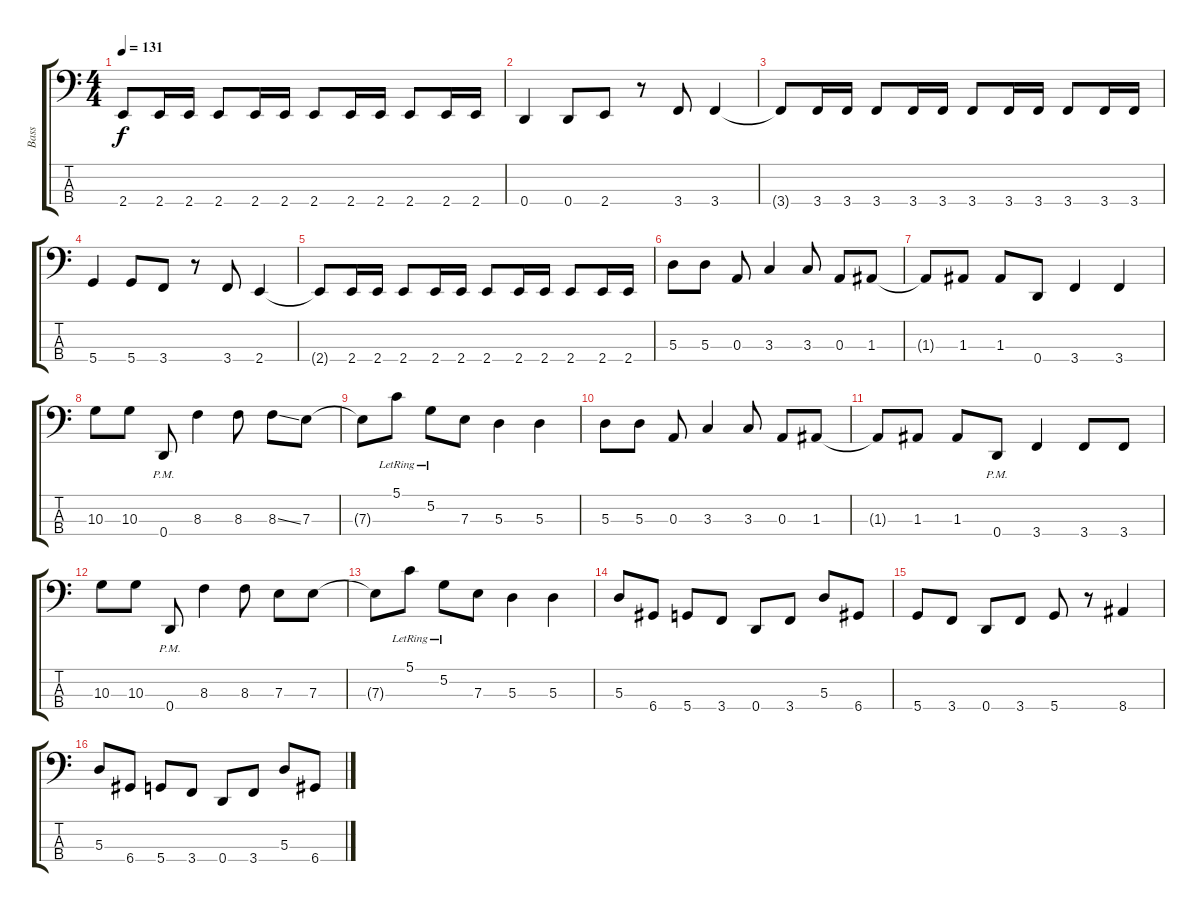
\track ("Bass" "Bass") {instrument electricbassfinger}
\staff {score tabs}
\tuning (G2 D2 A1 D1) {hide}
\ts (4 4)
\tempo 131
\clef f4
\ks c
2.4{t}.8{dy f} 2.4.16 2.4.16 2.4.8 2.4.16 2.4.16 2.4.8 2.4.16 2.4.16 2.4.8 2.4.16 2.4.16 |
0.4.4 0.4.8 2.4.8 r.8 3.4.8 3.4.4 |
3.4{t}.8 3.4.16 3.4.16 3.4.8 3.4.16 3.4.16 3.4.8 3.4.16 3.4.16 3.4.8 3.4.16 3.4.16 |
5.4.4 5.4.8 3.4.8 r.8 3.4.8 2.4.4 |
2.4{t}.8 2.4.16 2.4.16 2.4.8 2.4.16 2.4.16 2.4.8 2.4.16 2.4.16 2.4.8 2.4.16 2.4.16 |
5.3.8 5.3.8 0.3.8 3.3.4 3.3.8 0.3.8 1.3.8 |
1.3{t}.8 1.3.8 1.3.8 0.4.8 3.4.4 3.4.4 |
10.3.8 10.3.8 0.4{pm}.8 8.3.4 8.3.8 8.3{ss}.8 7.3.8 |
7.3{t}.8 5.1{lr}.8 5.2{lr}.8 7.3.8 5.3.4 5.3.4 |
5.3.8 5.3.8 0.3.8 3.3.4 3.3.8 0.3.8 1.3.8 |
1.3{t}.8 1.3.8 1.3.8 0.4{pm}.8 3.4.4 3.4.8 3.4.8 |
10.3.8 10.3.8 0.4{pm}.8 8.3.4 8.3.8 7.3.8 7.3.8 |
7.3{t}.8 5.1{lr}.8 5.2{lr}.8 7.3.8 5.3.4 5.3.4 |
5.3.8 6.4.8 5.4.8 3.4.8 0.4.8 3.4.8 5.3.8 6.4.8 |
5.4.8 3.4.8 0.4.8 3.4.8 5.4.8 r.8 8.4.4 |
5.3.8 6.4.8 5.4.8 3.4.8 0.4.8 3.4.8 5.3.8 6.4.8
